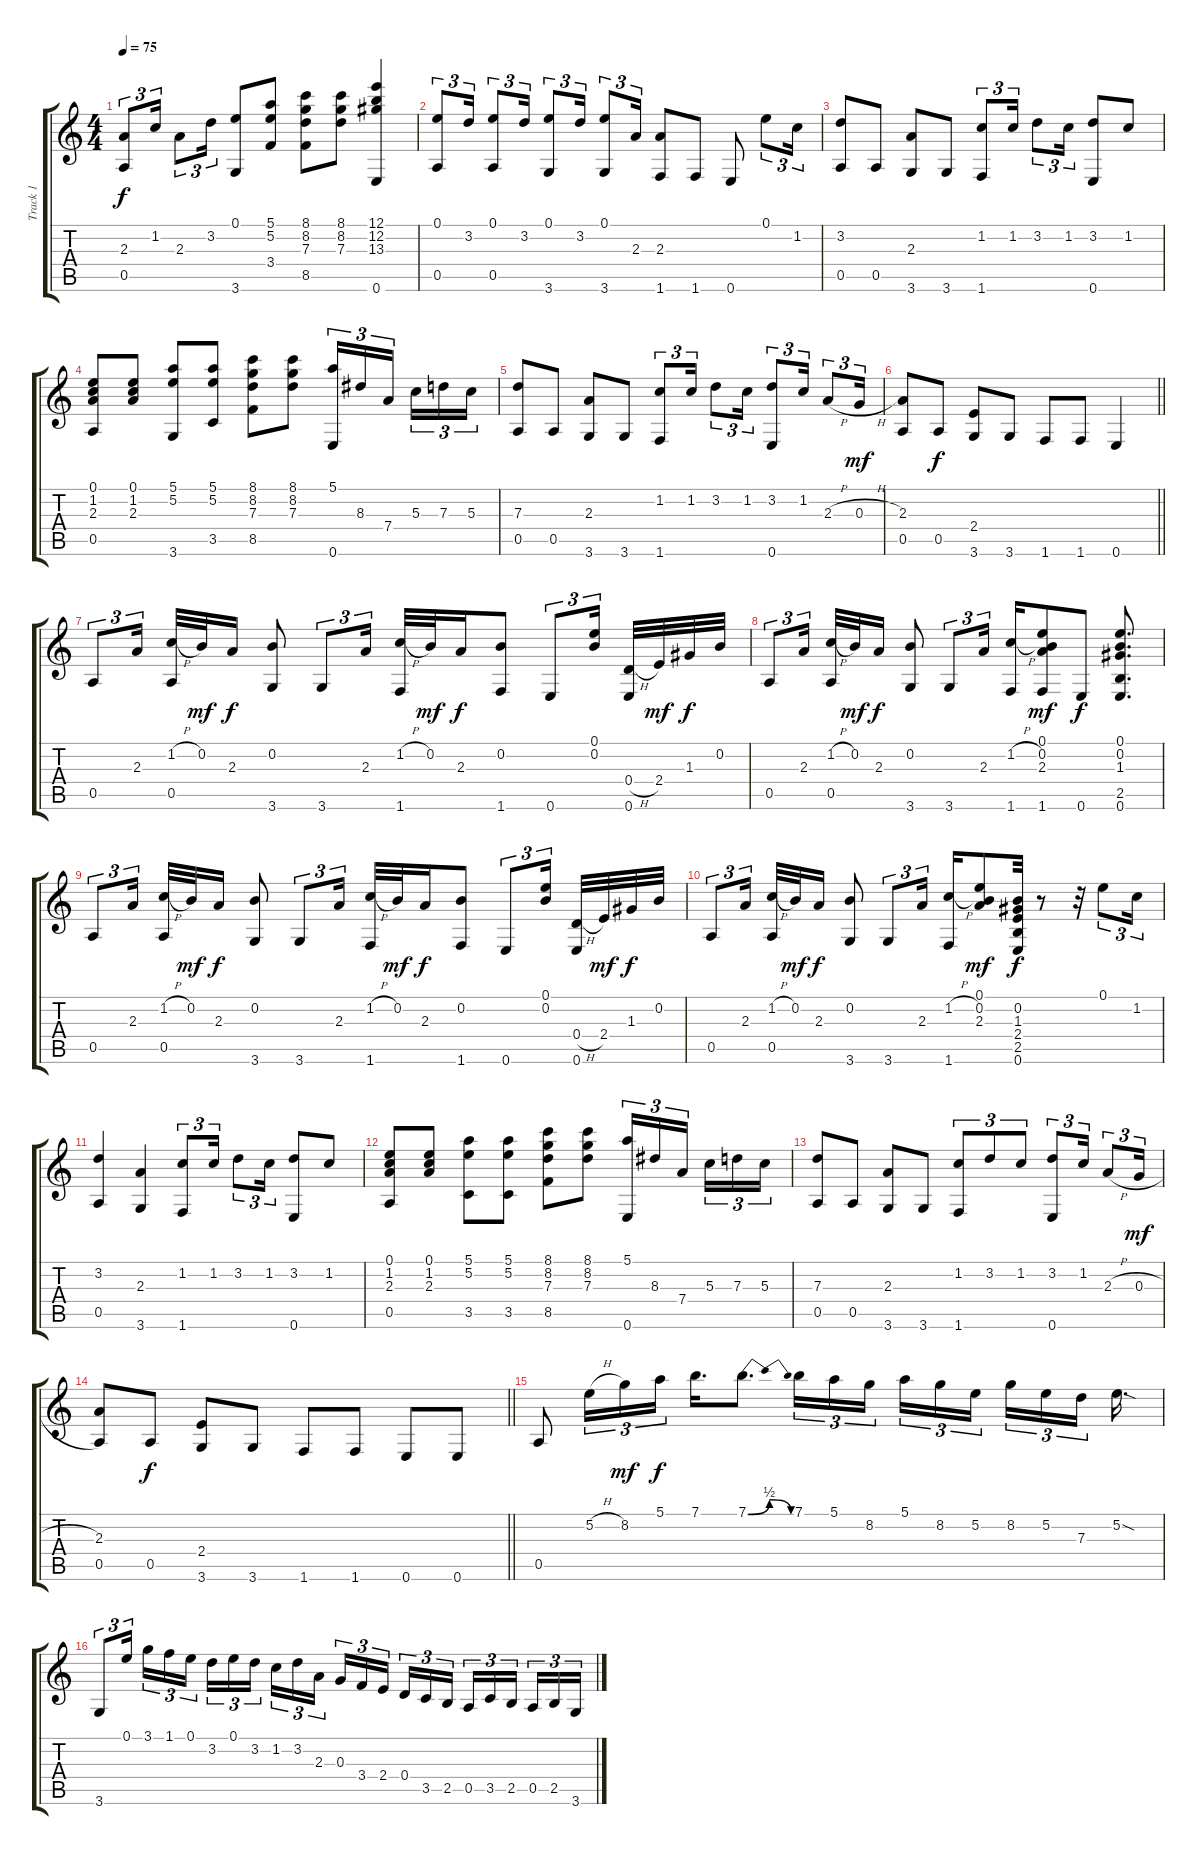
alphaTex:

\track ("Track 1" "Track 1") {instrument acousticguitarsteel}
\staff {score tabs}
\tuning (E4 B3 G3 D3 A2 E2) {hide}
\ts (4 4)
\tempo 75
\clef g2
\ks c
(2.3 0.5).8{tu (3 2) dy f} 1.2.16{tu (3 2)} 2.3.8{tu (3 2)} 3.2.16{tu (3 2)} (0.1 3.6).8 (5.1 5.2 3.4).8 (8.1 8.2 7.3 8.5).8 (8.1 8.2 7.3).8 (12.1 12.2 13.3 0.6).4 |
(0.1 0.5).8{tu (3 2)} 3.2.16{tu (3 2)} (0.1 0.5).8{tu (3 2)} 3.2.16{tu (3 2)} (0.1 3.6).8{tu (3 2)} 3.2.16{tu (3 2)} (0.1 3.6).8{tu (3 2)} 2.3.16{tu (3 2)} (2.3 1.6).8 1.6.8 0.6.8 0.1.8{tu (3 2)} 1.2.16{tu (3 2)} |
(3.2 0.5).8 0.5.8 (2.3 3.6).8 3.6.8 (1.2 1.6).8{tu (3 2)} 1.2.16{tu (3 2)} 3.2.8{tu (3 2)} 1.2.16{tu (3 2)} (3.2 0.6).8 1.2.8 |
(0.1 1.2 2.3 0.5).8 (0.1 1.2 2.3).8 (5.1 5.2 3.6).8 (5.1 5.2 3.5).8 (8.1 8.2 7.3 8.5).8 (8.1 8.2 7.3).8 (5.1 0.6).16{tu (3 2)} 8.3.16{tu (3 2)} 7.4.16{tu (3 2) beam splitsecondary} 5.3.16{tu (3 2)} 7.3.16{tu (3 2)} 5.3.16{tu (3 2)} |
(7.3 0.5).8 0.5.8 (2.3 3.6).8 3.6.8 (1.2 1.6).8{tu (3 2)} 1.2.16{tu (3 2)} 3.2.8{tu (3 2)} 1.2.16{tu (3 2)} (3.2 0.6).8{tu (3 2)} 1.2.16{tu (3 2)} 2.3{h}.8{tu (3 2)} 0.3{h}.16{tu (3 2) dy mf} |
\barLineRight lightlight
(2.3 0.5).8 0.5.8{dy f} (2.4 3.6).8 3.6.8 1.6.8 1.6.8 0.6.4 |
0.5.8{tu (3 2)} 2.3.16{tu (3 2) beam splitsecondary} (1.2{h} 0.5).32 0.2.32{dy mf} 2.3.16{dy f} (0.2 3.6).8 3.6.8{tu (3 2)} 2.3.16{tu (3 2)} (1.2{h} 1.6).32 0.2.32{dy mf} 2.3.16{dy f} (0.2 1.6).8 0.6.8{tu (3 2)} (0.1 0.2).16{tu (3 2) beam splitsecondary} (0.4{h} 0.6).32 2.4.32{dy mf} 1.3.32{dy f} 0.2.32 |
0.5.8{tu (3 2)} 2.3.16{tu (3 2) beam splitsecondary} (1.2{h} 0.5).32 0.2.32{dy mf} 2.3.16{dy f} (0.2 3.6).8 3.6.8{tu (3 2)} 2.3.16{tu (3 2)} (1.2{h} 1.6).16 (0.1 0.2 2.3 1.6).8{dy mf} 0.6.8{dy f} (0.1 0.2 1.3 2.5 0.6).8{d} |
0.5.8{tu (3 2)} 2.3.16{tu (3 2) beam splitsecondary} (1.2{h} 0.5).32 0.2.32{dy mf} 2.3.16{dy f} (0.2 3.6).8 3.6.8{tu (3 2)} 2.3.16{tu (3 2)} (1.2{h} 1.6).32 0.2.32{dy mf} 2.3.16{dy f} (0.2 1.6).8 0.6.8{tu (3 2)} (0.1 0.2).16{tu (3 2) beam splitsecondary} (0.4{h} 0.6).32 2.4.32{dy mf} 1.3.32{dy f} 0.2.32 |
0.5.8{tu (3 2)} 2.3.16{tu (3 2) beam splitsecondary} (1.2{h} 0.5).32 0.2.32{dy mf} 2.3.16{dy f} (0.2 3.6).8 3.6.8{tu (3 2)} 2.3.16{tu (3 2)} (1.2{h} 1.6).16 (0.1 0.2 2.3).8{dy mf} (0.2 1.3 2.4 2.5 0.6).32{dy f} r.8 r.32 0.1.8{tu (3 2)} 1.2.16{tu (3 2)} |
(3.2 0.5).4 (2.3 3.6).4 (1.2 1.6).8{tu (3 2)} 1.2.16{tu (3 2)} 3.2.8{tu (3 2)} 1.2.16{tu (3 2)} (3.2 0.6).8 1.2.8 |
(0.1 1.2 2.3 0.5).8 (0.1 1.2 2.3).8 (5.1 5.2 3.5).8 (5.1 5.2 3.5).8 (8.1 8.2 7.3 8.5).8 (8.1 8.2 7.3).8 (5.1 0.6).16{tu (3 2)} 8.3.16{tu (3 2)} 7.4.16{tu (3 2) beam splitsecondary} 5.3.16{tu (3 2)} 7.3.16{tu (3 2)} 5.3.16{tu (3 2)} |
(7.3 0.5).8 0.5.8 (2.3 3.6).8 3.6.8 (1.2 1.6).8{tu (3 2)} 3.2.8{tu (3 2)} 1.2.8{tu (3 2)} (3.2 0.6).8{tu (3 2)} 1.2.16{tu (3 2)} 2.3{h}.8{tu (3 2)} 0.3{h}.16{tu (3 2) dy mf} |
\barLineRight lightlight
(2.3 0.5).8 0.5.8{dy f} (2.4 3.6).8 3.6.8 1.6.8 1.6.8 0.6.8 0.6.8 |
0.5.8 5.2{h}.16{tu (3 2)} 8.2.16{tu (3 2) dy mf} 5.1.16{tu (3 2) dy f} 7.1.16{d} 7.1{be (bendrelease 0 0 30 2 30 2 60 0)}.8{d} 7.1.16{tu (3 2)} 5.1.16{tu (3 2)} 8.2.16{tu (3 2) beam splitsecondary} 5.1.16{tu (3 2)} 8.2.16{tu (3 2)} 5.2.16{tu (3 2)} 8.2.16{tu (3 2)} 5.2.16{tu (3 2)} 7.3.16{tu (3 2) beam splitsecondary} 5.2{sod}.16{d} |
3.6.8{tu (3 2)} 0.1.16{tu (3 2) beam splitsecondary} 3.1.16{tu (3 2)} 1.1.16{tu (3 2)} 0.1.16{tu (3 2)} 3.2.16{tu (3 2)} 0.1.16{tu (3 2)} 3.2.16{tu (3 2) beam splitsecondary} 1.2.16{tu (3 2)} 3.2.16{tu (3 2)} 2.3.16{tu (3 2)} 0.3.16{tu (3 2)} 3.4.16{tu (3 2)} 2.4.16{tu (3 2) beam splitsecondary} 0.4.16{tu (3 2)} 3.5.16{tu (3 2)} 2.5.16{tu (3 2)} 0.5.16{tu (3 2)} 3.5.16{tu (3 2)} 2.5.16{tu (3 2) beam splitsecondary} 0.5.16{tu (3 2)} 2.5.16{tu (3 2)} 3.6.16{tu (3 2)}
